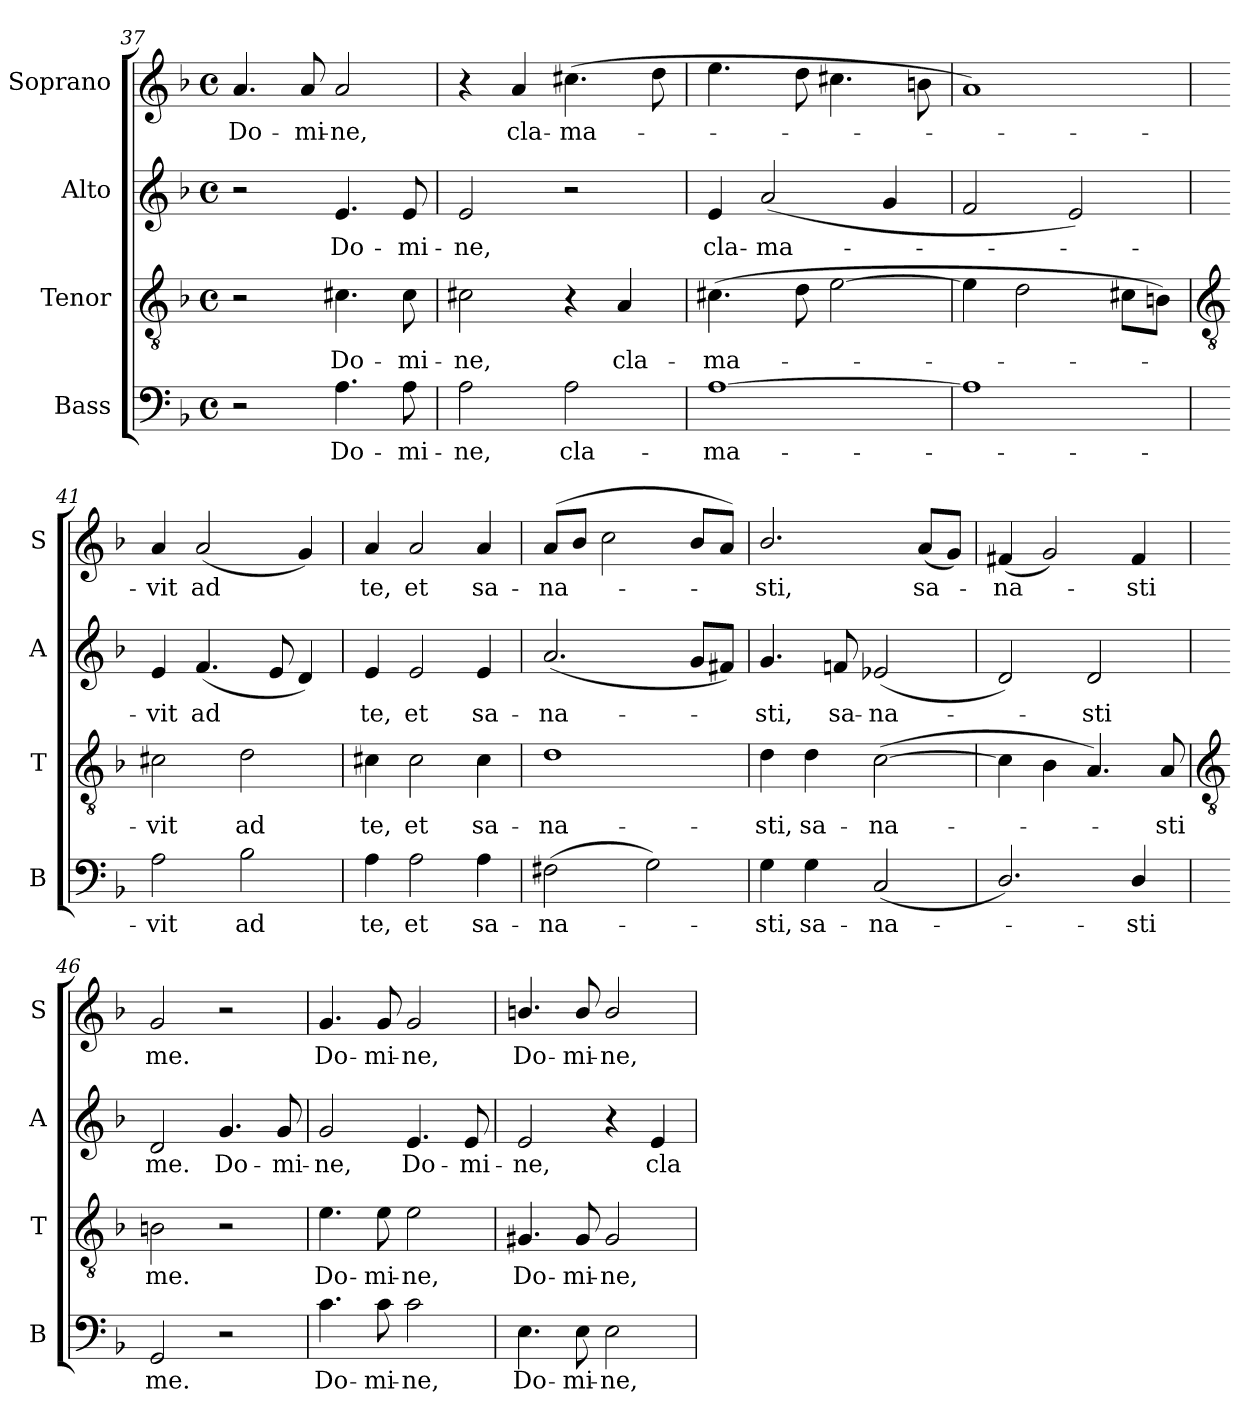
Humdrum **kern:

**kern	**text	**kern	**text	**kern	**text	**kern	**text
*part4	*part4	*part3	*part3	*part2	*part2	*part1	*part1
*staff4	*staff4	*staff3	*staff3	*staff2	*staff2	*staff1	*staff1
*I"Bass	*	*I"Tenor	*	*I"Alto	*	*I"Soprano	*
*I'B	*	*I'T	*	*I'A	*	*I'S	*
*clefF4	*	*clefGv2	*	*clefG2	*	*clefG2	*
*k[b-]	*	*k[b-]	*	*k[b-]	*	*k[b-]	*
*F:	*	*F:	*	*F:	*	*F:	*
*M4/4	*	*M4/4	*	*M4/4	*	*M4/4	*
*met(c)	*	*met(c)	*	*met(c)	*	*met(c)	*
=37	=37	=37	=37	=37	=37	=37	=37
!	!	!	!	!	!	!	!LO:LY:b
2r	.	2r	.	2r	.	4.a	Do-
!	!	!	!	!	!	!	!LO:LY:b
.	.	.	.	.	.	8a	-mi-
!	!LO:LY:b	!	!LO:LY:b	!	!LO:LY:b	!	!LO:LY:b
4.A	Do-	4.c#X	Do-	4.e	Do-	2a	-ne,
!	!LO:LY:b	!	!LO:LY:b	!	!LO:LY:b	!	!
8A	-mi-	8c#	-mi-	8e	-mi-	.	.
=38	=38	=38	=38	=38	=38	=38	=38
!	!LO:LY:b	!	!LO:LY:b	!	!LO:LY:b	!	!
2A	-ne,	2c#X	-ne,	2e	-ne,	4r	.
!	!	!	!	!	!	!	!LO:LY:b
.	.	.	.	.	.	4a	cla-
!	!LO:LY:b	!	!	!	!	!	!LO:LY:b
2A	cla-	4r	.	2r	.	(>4.cc#X	-ma-
!	!	!	!LO:LY:b	!	!	!	!
.	.	4A	cla-	.	.	.	.
.	.	.	.	.	.	8dd	.
=39	=39	=39	=39	=39	=39	=39	=39
!	!LO:LY:b	!	!LO:LY:b	!	!LO:LY:b	!	!
[1A	-ma-	(>4.c#X	-ma-	4e	cla-	4.ee	.
!	!	!	!	!	!LO:LY:b	!	!
.	.	.	.	(<2a	-ma-	.	.
.	.	8d	.	.	.	8dd	.
.	.	[2e	.	.	.	4.cc#X	.
.	.	.	.	4g	.	.	.
.	.	.	.	.	.	8bn	.
=40	=40	=40	=40	=40	=40	=40	=40
1A]	.	4e]	.	2f	.	1a)	.
.	.	2d	.	.	.	.	.
.	.	.	.	2e)	.	.	.
.	.	8c#XL	.	.	.	.	.
.	.	8BnJ)	.	.	.	.	.
!!LO:LB:g=z
=41	=41	=41	=41	=41	=41	=41	=41
*	*	*clefGv2	*	*	*	*	*
!	!LO:LY:b	!	!LO:LY:b	!	!LO:LY:b	!	!LO:LY:b
2A	vit	2c#X	vit	4e	vit	4a	vit
!	!	!	!	!	!LO:LY:b	!	!LO:LY:b
.	.	.	.	(<4.f	ad	(<2a	ad
!	!LO:LY:b	!	!LO:LY:b	!	!	!	!
2B-	ad	2d	ad	.	.	.	.
.	.	.	.	8e	.	.	.
.	.	.	.	4d)	.	4g)	.
=42	=42	=42	=42	=42	=42	=42	=42
!	!LO:LY:b	!	!LO:LY:b	!	!LO:LY:b	!	!LO:LY:b
4A	te,	4c#X	te,	4e	te,	4a	te,
!	!LO:LY:b	!	!LO:LY:b	!	!LO:LY:b	!	!LO:LY:b
2A	et	2c#	et	2e	et	2a	et
!	!LO:LY:b	!	!LO:LY:b	!	!LO:LY:b	!	!LO:LY:b
4A	sa-	4c#	sa-	4e	sa-	4a	sa-
=43	=43	=43	=43	=43	=43	=43	=43
!	!LO:LY:b	!	!LO:LY:b	!	!LO:LY:b	!	!LO:LY:b
(>2F#X	-na-	1d	-na-	(<2.a	-na-	(<8aL	-na-
.	.	.	.	.	.	8b-J	.
.	.	.	.	.	.	2cc	.
2G)	.	.	.	.	.	.	.
.	.	.	.	8gL	.	8b-L	.
.	.	.	.	8f#XJ)	.	8aJ)	.
=44	=44	=44	=44	=44	=44	=44	=44
!	!LO:LY:b	!	!LO:LY:b	!	!LO:LY:b	!	!LO:LY:b
4G	sti,	4d	-sti,	4.g	sti,	2.b-/	sti,
!	!LO:LY:b	!	!LO:LY:b	!	!	!	!
4G	sa-	4d	sa-	.	.	.	.
!	!	!	!	!	!LO:LY:b	!	!
.	.	.	.	8fn	sa-	.	.
!	!LO:LY:b	!	!LO:LY:b	!	!LO:LY:b	!	!
(<2C	-na-	(>[2c	-na-	(<2e-X	-na-	.	.
!	!	!	!	!	!	!	!LO:LY:b
.	.	.	.	.	.	(<8aL	sa-
.	.	.	.	.	.	8gJ)	.
=45	=45	=45	=45	=45	=45	=45	=45
!	!	!	!	!	!	!	!LO:LY:b
2.D/)	.	4c]	.	2d)	.	(<4f#X	na-
.	.	4B-	.	.	.	2g)	.
!	!	!	!	!	!LO:LY:b	!	!
.	.	4.A)	.	2d	sti	.	.
!	!LO:LY:b	!	!	!	!	!	!LO:LY:b
4D/	sti	.	.	.	.	4f#	sti
!	!	!	!LO:LY:b	!	!	!	!
.	.	8A	sti	.	.	.	.
!!LO:LB:g=z
=46	=46	=46	=46	=46	=46	=46	=46
*	*	*clefGv2	*	*	*	*	*
!	!LO:LY:b	!	!LO:LY:b	!	!LO:LY:b	!	!LO:LY:b
2GG	me.	2Bn	me.	2d	me.	2g	me.
!	!	!	!	!	!LO:LY:b	!	!
2r	.	2r	.	4.g	Do-	2r	.
!	!	!	!	!	!LO:LY:b	!	!
.	.	.	.	8g	-mi-	.	.
=47	=47	=47	=47	=47	=47	=47	=47
!	!LO:LY:b	!	!LO:LY:b	!	!LO:LY:b	!	!LO:LY:b
4.c	Do-	4.e	Do-	2g	-ne,	4.g	Do-
!	!LO:LY:b	!	!LO:LY:b	!	!	!	!LO:LY:b
8c	-mi-	8e	-mi-	.	.	8g	-mi-
!	!LO:LY:b	!	!LO:LY:b	!	!LO:LY:b	!	!LO:LY:b
2c	-ne,	2e	-ne,	4.e	Do-	2g	-ne,
!	!	!	!	!	!LO:LY:b	!	!
.	.	.	.	8e	-mi-	.	.
=48	=48	=48	=48	=48	=48	=48	=48
!	!LO:LY:b	!	!LO:LY:b	!	!LO:LY:b	!	!LO:LY:b
4.E	Do-	4.G#X	Do-	2e	-ne,	4.bn/	Do-
!	!LO:LY:b	!	!LO:LY:b	!	!	!	!LO:LY:b
8E	-mi-	8G#	-mi-	.	.	8b/	-mi-
!	!LO:LY:b	!	!LO:LY:b	!	!	!	!LO:LY:b
2E	-ne,	2G#	-ne,	4r	.	2b/	-ne,
!	!	!	!	!	!LO:LY:b	!	!
.	.	.	.	4e	cla-	.	.
=	=	=	=	=	=	=	=
*-	*-	*-	*-	*-	*-	*-	*-
